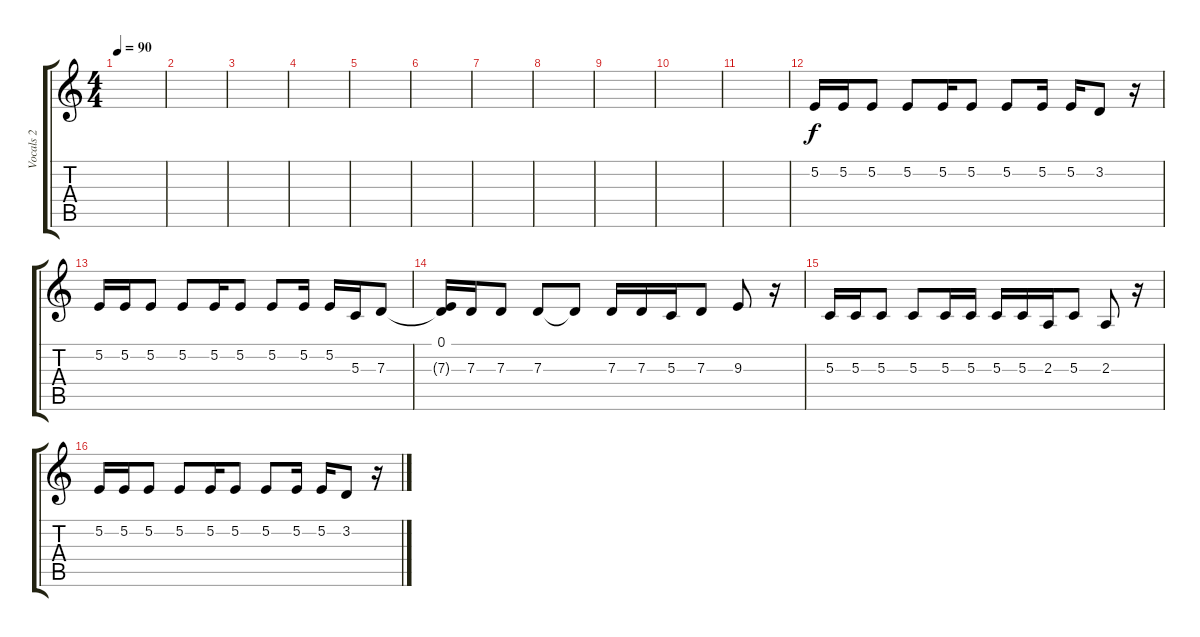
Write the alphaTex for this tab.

\track ("Vocals 2" "Vocals 2") {instrument flute}
\staff {score tabs}
\tuning (E4 B3 G3 D3 A2 E2) {hide}
\ts (4 4)
\tempo 90
\clef g2
\ks c
|
|
|
|
|
|
|
|
|
|
|
5.2.16 5.2.16 5.2.8 5.2.8 5.2.16 5.2.8 5.2.8 5.2.16 5.2.16 3.2.8 r.16 |
5.2.16 5.2.16 5.2.8 5.2.8 5.2.16 5.2.8 5.2.8 5.2.16 5.2.16 5.3.16 7.3.8 |
(0.1 7.3{t}).16 7.3.16 7.3.8 7.3.8 7.3{t}.8 7.3.16 7.3.16 5.3.16 7.3.8 9.3.8 r.16 |
5.3.16 5.3.16 5.3.8 5.3.8 5.3.16 5.3.16 5.3.16 5.3.16 2.3.16 5.3.8 2.3.8 r.16 |
5.2.16 5.2.16 5.2.8 5.2.8 5.2.16 5.2.8 5.2.8 5.2.16 5.2.16 3.2.8 r.16
